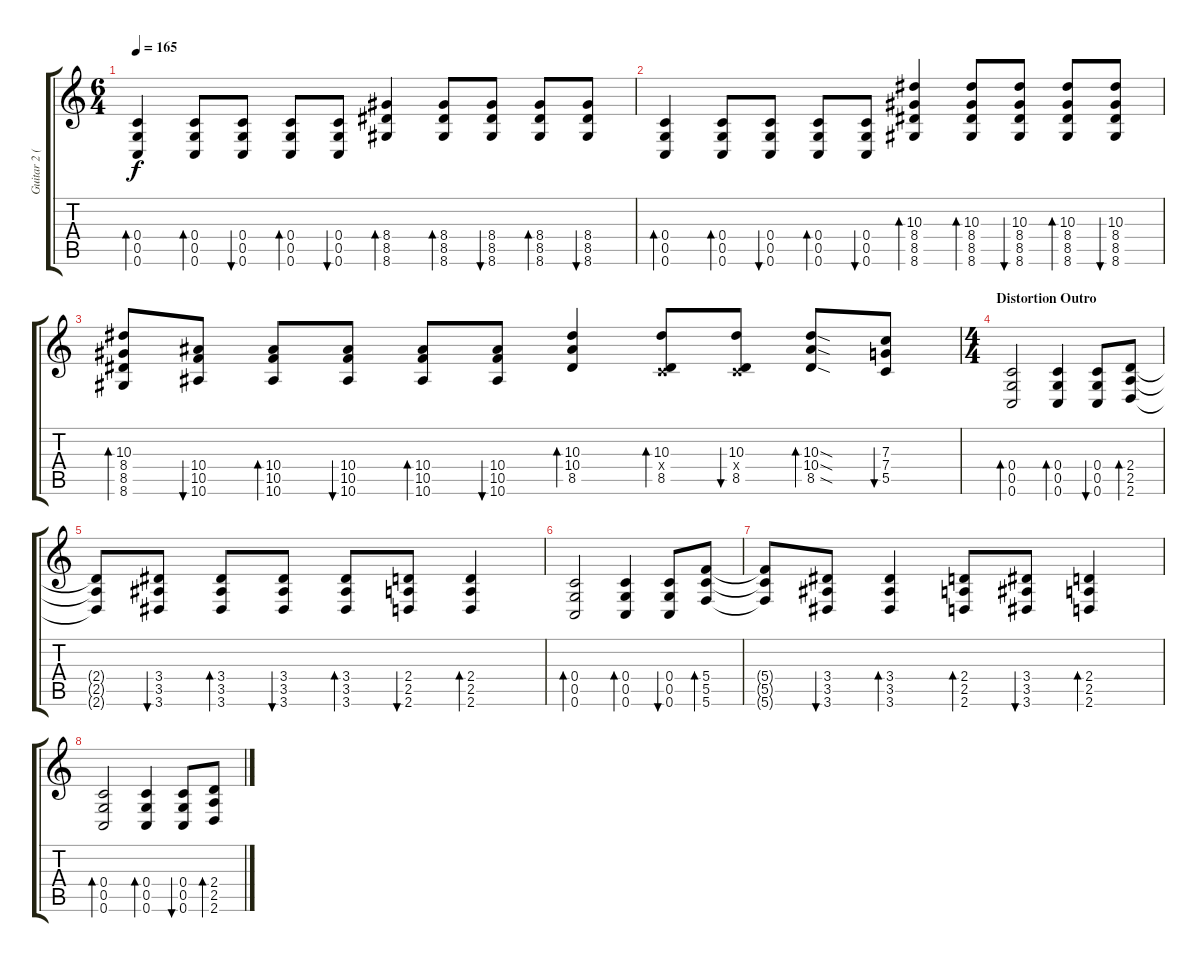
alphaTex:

\track ("Guitar 2 (distortion)" "Guitar 2 (") {instrument distortionguitar}
\staff {score tabs}
\tuning (D4 A3 F3 C3 G2 C2) {hide}
\ts (6 4)
\tempo 165
\clef g2
\ks c
(0.4 0.5 0.6).4{bd 60 dy f} (0.4 0.5 0.6).8{bd 60} (0.4 0.5 0.6).8{bu 60} (0.4 0.5 0.6).8{bd 60} (0.4 0.5 0.6).8{bu 60} (8.4 8.5 8.6).4{bd 60} (8.4 8.5 8.6).8{bd 60} (8.4 8.5 8.6).8{bu 60} (8.4 8.5 8.6).8{bd 60} (8.4 8.5 8.6).8{bu 60} |
(0.4 0.5 0.6).4{bd 60} (0.4 0.5 0.6).8{bd 60} (0.4 0.5 0.6).8{bu 60} (0.4 0.5 0.6).8{bd 60} (0.4 0.5 0.6).8{bu 60} (10.3 8.4 8.5 8.6).4{bd 60} (10.3 8.4 8.5 8.6).8{bd 60} (10.3 8.4 8.5 8.6).8{bu 60} (10.3 8.4 8.5 8.6).8{bd 60} (10.3 8.4 8.5 8.6).8{bu 60} |
(10.3 8.4 8.5 8.6).8{bd 60} (10.4 10.5 10.6).8{bu 60} (10.4 10.5 10.6).8{bd 60} (10.4 10.5 10.6).8{bu 60} (10.4 10.5 10.6).8{bd 60} (10.4 10.5 10.6).8{bu 60} (10.3 10.4 8.5).4{bd 60} (10.3 0.4{x} 8.5).8{bd 60} (10.3 0.4{x} 8.5).8{bu 60} (10.3{sod} 10.4{sod} 8.5{sod}).8{bd 60} (7.3 7.4 5.5).8{bu 60} |
\ts (4 4)
\section ("" "Distortion Outro ")
(0.4 0.5 0.6).2{bd 60} (0.4 0.5 0.6).4{bd 60} (0.4 0.5 0.6).8{bu 60} (2.4 2.5 2.6).8{bd 60} |
(2.4{t} 2.5{t} 2.6{t}).8 (3.4 3.5 3.6).8{bu 60} (3.4 3.5 3.6).8{bd 60} (3.4 3.5 3.6).8{bu 60} (3.4 3.5 3.6).8{bd 60} (2.4 2.5 2.6).8{bu 60} (2.4 2.5 2.6).4{bd 60} |
(0.4 0.5 0.6).2{bd 60} (0.4 0.5 0.6).4{bd 60} (0.4 0.5 0.6).8{bu 60} (5.4 5.5 5.6).8{bd 60} |
(5.4{t} 5.5{t} 5.6{t}).8 (3.4 3.5 3.6).8{bu 60} (3.4 3.5 3.6).4{bd 60} (2.4 2.5 2.6).8{bd 60} (3.4 3.5 3.6).8{bu 60} (2.4 2.5 2.6).4{bd 60} |
(0.4 0.5 0.6).2{bd 60} (0.4 0.5 0.6).4{bd 60} (0.4 0.5 0.6).8{bu 60} (2.4 2.5 2.6).8{bd 60}
